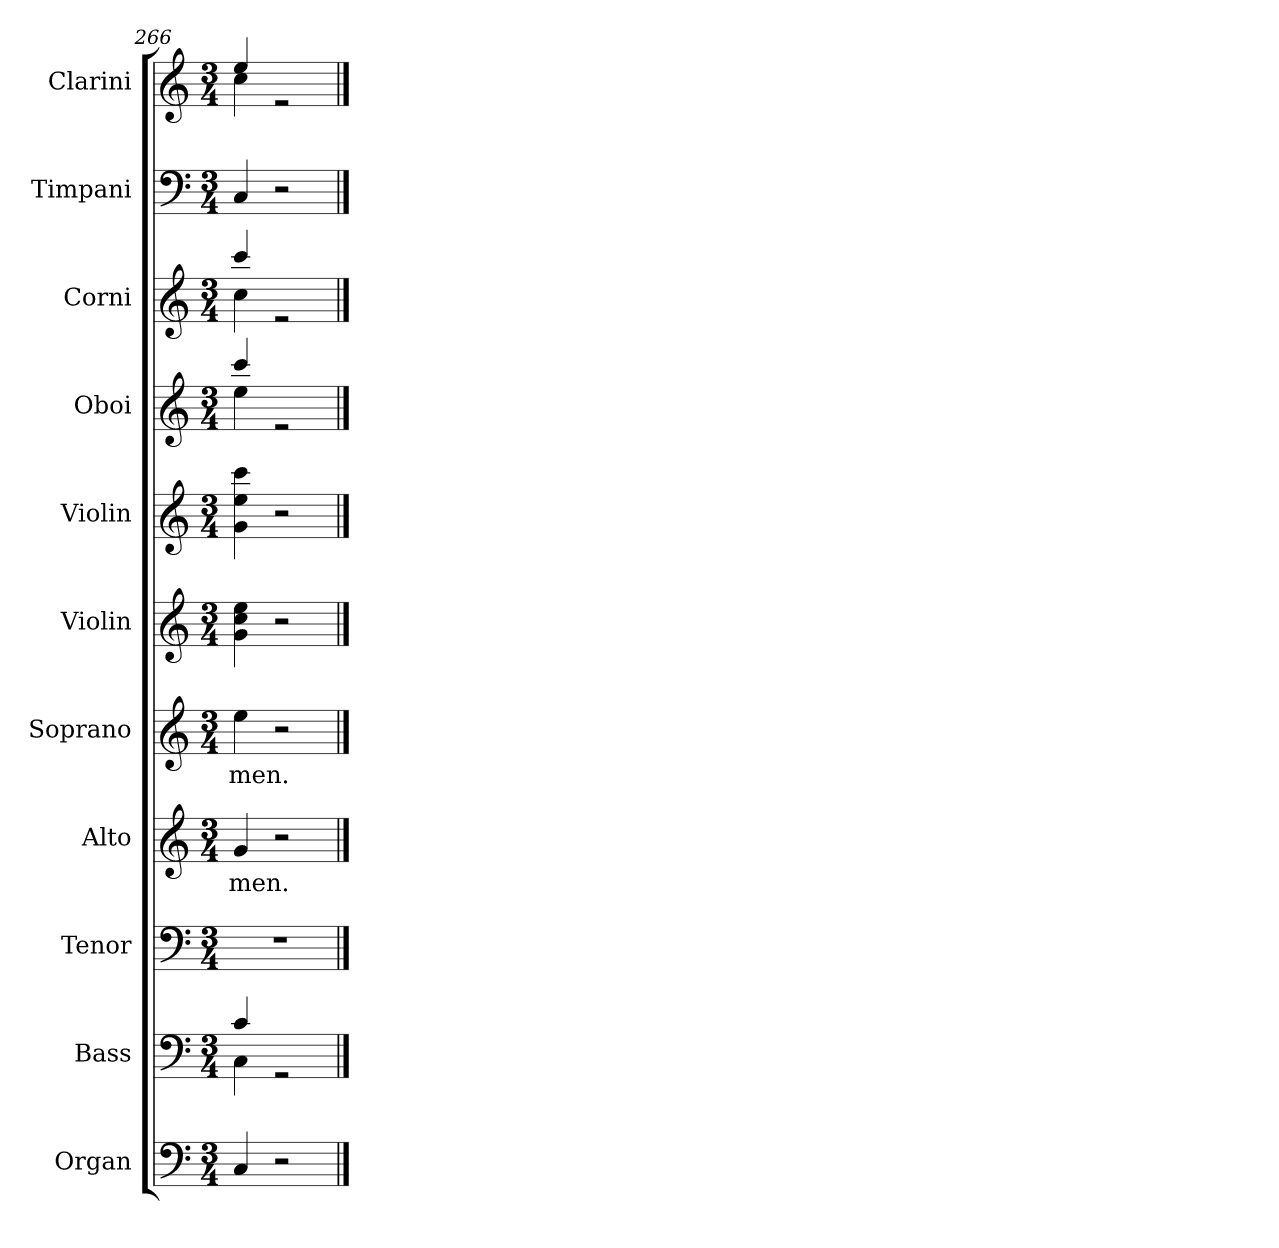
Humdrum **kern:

**kern	**kern	**kern	**kern	**text	**kern	**text	**kern	**kern	**kern	**kern	**kern	**kern
*part11	*part10	*part9	*part8	*part8	*part7	*part7	*part6	*part5	*part4	*part3	*part2	*part1
*staff11	*staff10	*staff9	*staff8	*staff8	*staff7	*staff7	*staff6	*staff5	*staff4	*staff3	*staff2	*staff1
*I"Organ	*I"Bass	*I"Tenor	*I"Alto	*	*I"Soprano	*	*I"Violin	*I"Violin	*I"Oboi	*I"Corni	*I"Timpani	*I"Clarini
*	*	*	*I'A	*	*	*	*I'Vln	*I'Vln	*I'O	*	*	*I'C
*clefF4	*clefF4	*clefF4	*clefG2	*	*clefG2	*	*clefG2	*clefG2	*clefG2	*clefG2	*clefF4	*clefG2
*	*	*	*	*	*	*	*	*	*	*ITrd7c12	*	*
*k[]	*k[]	*k[]	*k[]	*	*k[]	*	*k[]	*k[]	*k[]	*k[]	*k[]	*k[]
*M3/4	*M3/4	*M3/4	*M3/4	*	*M3/4	*	*M3/4	*M3/4	*M3/4	*M3/4	*M3/4	*M3/4
=266	=266	=266	=266	=266	=266	=266	=266	=266	=266	=266	=266	=266
*	*^	*	*	*	*	*	*	*	*	*	*	*
!	!	!	!	!	!LO:LY:b	!	!LO:LY:b	!	!	!	!	!	!
*	*	*	*	*	*	*	*	*	*	*^	*^	*	*^
4C/	4c/	4C\	2.r	4g/	-men.	4ee\	-men.	4g\ 4cc\ 4ee\	4g\ 4ee\ 4ccc\	4ccc/	4ee\	4cc/	4c\	4C/	4ee/	4cc\
2r	2rGG	2ryy	.	2r	.	2r	.	2r	2r	2re	2ryy	2re	2ryy	2r	2re	2ryy
*	*	*	*	*	*	*	*	*	*	*v	*v	*	*	*	*v	*v
*	*v	*v	*	*	*	*	*	*	*	*	*v	*v	*	*
==	==	==	==	==	==	==	==	==	==	==	==	==
*-	*-	*-	*-	*-	*-	*-	*-	*-	*-	*-	*-	*-
